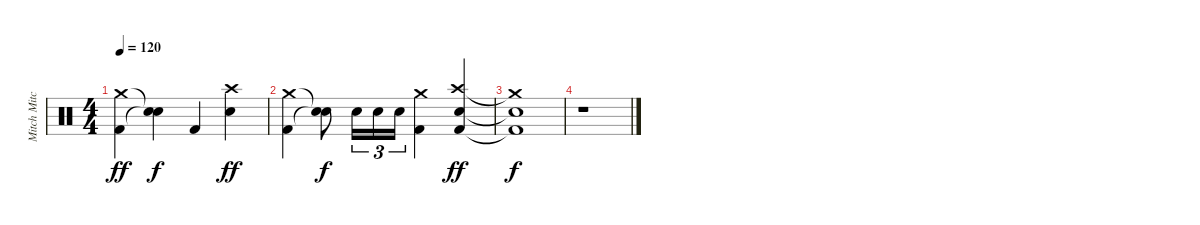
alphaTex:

\track ("Mitch Mitchell - Drums" "Mitch Mitc") {instrument percussion}
\staff {score}
\articulation defaults
\ts (4 4)
\tempo 120
\clef neutral
\ks c
("Crash medium (hit)" "Kick (hit) 2").4{dy ff} ("Snare (hit)"{t} "Snare (hit)"{t}).4{dy f} "Kick (hit) 2".4 ("Crash high (hit)" "Electric Snare (hit)").4{dy ff} |
("Crash medium (hit)" "Kick (hit) 2").4 ("Snare (hit)"{t} "Snare (hit)"{t}).8{dy f} "Electric Snare (hit)".16{tu (3 2)} "Electric Snare (hit)".16{tu (3 2)} "Electric Snare (hit)".16{tu (3 2)} ("Crash medium (hit)" "Kick (hit) 2").4 ("Crash high (hit)" "Electric Snare (hit)" "Kick (hit) 2").4{dy ff} |
("Crash medium (hit)"{t} "Electric Snare (hit)"{t} "Kick (hit) 2"{t}).1{dy f} |
r.1
